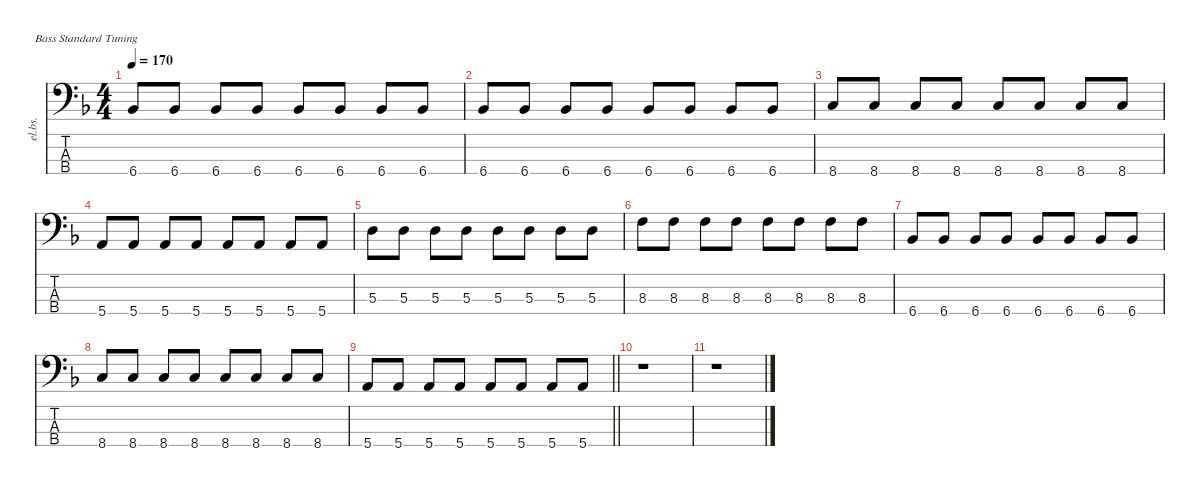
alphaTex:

\defaultSystemsLayout 4
\hideDynamics
\bracketExtendMode nobrackets
\otherSystemsTrackNameOrientation horizontal
\track ("Bass" "el.bs.") {instrument electricbassfinger}
\staff {score tabs}
\tuning (G2 D2 A1 E1)
\ts (4 4)
\tempo 170
\clef f4
\ks dminor
6.4{acc b}.8{dy f} 6.4{acc b}.8 6.4{acc b}.8 6.4{acc b}.8 6.4{acc b}.8 6.4{acc b}.8 6.4{acc b}.8 6.4{acc b}.8 |
6.4{acc b}.8 6.4{acc b}.8 6.4{acc b}.8 6.4{acc b}.8 6.4{acc b}.8 6.4{acc b}.8 6.4{acc b}.8 6.4{acc b}.8 |
8.4{acc forcenatural}.8 8.4{acc forcenatural}.8 8.4{acc forcenatural}.8 8.4{acc forcenatural}.8 8.4{acc forcenatural}.8 8.4{acc forcenatural}.8 8.4{acc forcenatural}.8 8.4{acc forcenatural}.8 |
5.4{acc forcenatural}.8 5.4{acc forcenatural}.8 5.4{acc forcenatural}.8 5.4{acc forcenatural}.8 5.4{acc forcenatural}.8 5.4{acc forcenatural}.8 5.4{acc forcenatural}.8 5.4{acc forcenatural}.8 |
5.3{acc forcenatural}.8 5.3{acc forcenatural}.8 5.3{acc forcenatural}.8 5.3{acc forcenatural}.8 5.3{acc forcenatural}.8 5.3{acc forcenatural}.8 5.3{acc forcenatural}.8 5.3{acc forcenatural}.8 |
8.3{acc forcenatural}.8 8.3{acc forcenatural}.8 8.3{acc forcenatural}.8 8.3{acc forcenatural}.8 8.3{acc forcenatural}.8 8.3{acc forcenatural}.8 8.3{acc forcenatural}.8 8.3{acc forcenatural}.8 |
6.4{acc b}.8 6.4{acc b}.8 6.4{acc b}.8 6.4{acc b}.8 6.4{acc b}.8 6.4{acc b}.8 6.4{acc b}.8 6.4{acc b}.8 |
8.4{acc forcenatural}.8 8.4{acc forcenatural}.8 8.4{acc forcenatural}.8 8.4{acc forcenatural}.8 8.4{acc forcenatural}.8 8.4{acc forcenatural}.8 8.4{acc forcenatural}.8 8.4{acc forcenatural}.8 |
\barLineRight lightlight
5.4{acc forcenatural}.8 5.4{acc forcenatural}.8 5.4{acc forcenatural}.8 5.4{acc forcenatural}.8 5.4{acc forcenatural}.8 5.4{acc forcenatural}.8 5.4{acc forcenatural}.8 5.4{acc forcenatural}.8 |
\section ("" "")
r.1 |
r.1
